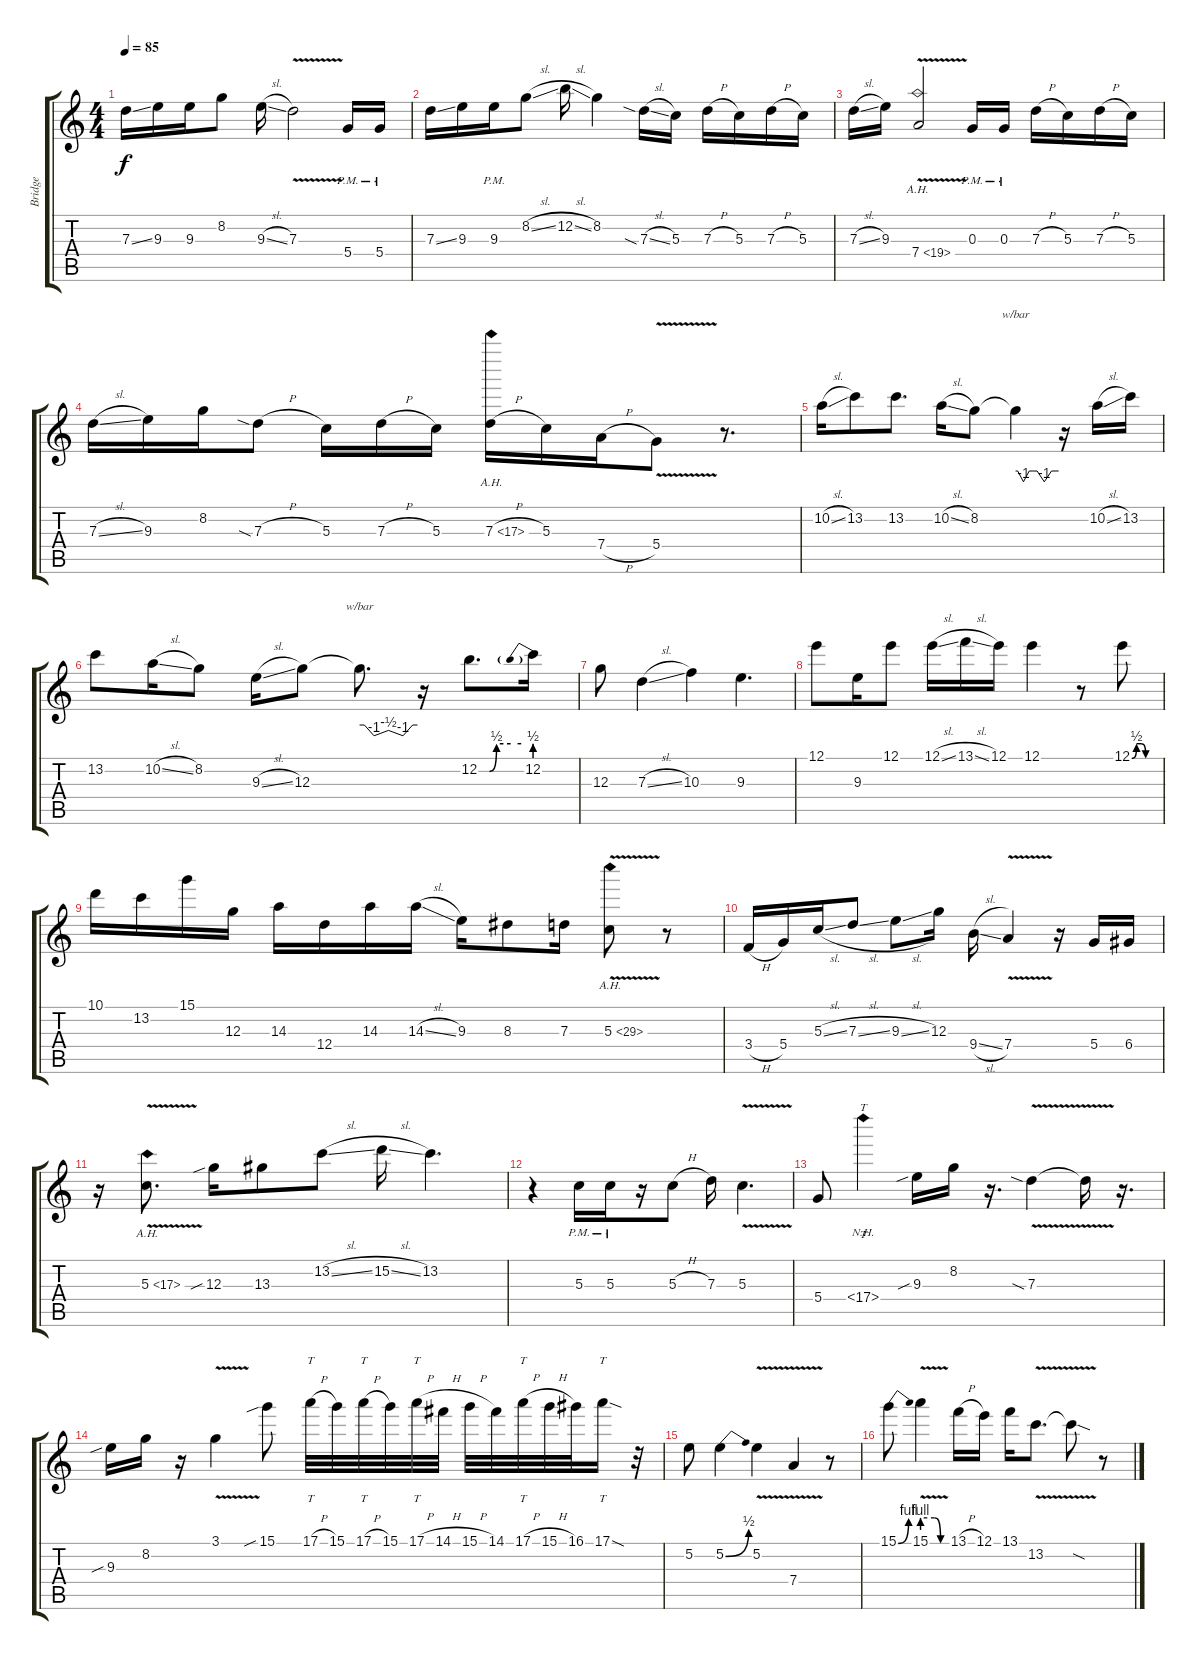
\track ("Bridge" "Bridge") {instrument overdrivenguitar}
\staff {score tabs}
\tuning (E4 B3 G3 D3 A2 E2) {hide}
\ts (4 4)
\tempo 85
\clef g2
\ks c
7.3{ss}.16{dy f} 9.3.16 9.3.16 8.2.8 9.3{sl}.16 7.3{v}.2 5.4{pm}.16 5.4{pm}.16 |
7.3{ss}.16 9.3.16 9.3{pm}.16 8.2{sl}.8 12.2{sl}.16 8.2.4 7.3{sia sl}.16 5.3.16 7.3{h}.16 5.3.16 7.3{h}.16 5.3.16 |
7.3{sl}.16 9.3.16 7.4{ah 12 v}.2 0.3{pm}.16 0.3{pm}.16 7.3{h}.16 5.3.16 7.3{h}.16 5.3.16 |
7.3{sl}.16 9.3.16 8.2.16 7.3{sia h}.8 5.3.16 7.3{h}.16 5.3.16 7.3{ah 10 h}.16 5.3.16 7.4{h}.16 5.4{v}.8 r.8{d} |
10.2{sl}.16 13.2.8 13.2.8{d} 10.2{sl}.16 8.2.8 8.2{t}.4{tbe (custom default 0 0 3 0 11 -4 19 0 24 0 30 0 40 -4 50 0 60 0)} r.16 10.2{sl}.16 13.2.16 |
13.2.8 10.2{sl}.16 8.2.8 9.3{sl}.16 12.3.8 12.3{t}.8{d tbe (custom default 0 0 5 0 15 -4 30 -2 45 -4 55 0 60 0)} r.16 12.2{be (custom 0 0 15 0 25 2 45 2 60 2)}.8{d} 12.2{be (prebend 0 2 60 2)}.16 |
12.3.8 7.3{sl}.4 10.3.4 9.3.4{d} |
12.1.8 9.3.16 12.1.8 12.1{sl}.16 13.1{sl}.16 12.1.16 12.1.4 r.8 12.1{be (custom 0 0 10 2 20 2 30 0 60 0)}.8 |
10.1.16 13.2.16 15.1.16 12.3.16 14.3.16 12.4.16 14.3.16 14.3{sl}.16 9.3.16 8.3.8 7.3.16 5.3{ah 24 v}.8 r.8 |
3.4{h}.16 5.4.16 5.3{sl}.16 7.3{sl}.8 9.3{sl}.8 12.3.16 9.4{sl}.16 7.4{v}.4 r.16 5.4.16 6.4.16 |
r.16 5.3{ah 12 v}.8{d} 12.3{sib}.16 13.3.8 13.2{sl}.8 15.2{sl}.16 13.2.4{d} |
r.4 5.3{pm}.16 5.3{pm}.16 r.16 5.3{h}.8 7.3.16 5.3{v}.4{d} |
5.4.8 17.4{nh}.4{tt} 9.3{sib}.16 8.2.16 r.16{d} 7.3{v sia}.4 7.3{t}.16 r.16{d} |
9.3{sib}.16 8.2.16 r.16 3.1{v}.4 15.1{sib}.8 17.1{h}.32{tt} 15.1.32 17.1{h}.32{tt} 15.1.32 17.1{h}.32{tt} 14.1{h}.32 15.1{h}.32 14.1.32 17.1{h}.32{tt} 15.1{h}.32 16.1.32 17.1{sod}.16{tt} r.32 |
5.2.8 5.2{be (bend 0 0 60 2)}.4 5.2{v}.4 7.4{v}.4 r.8 |
15.1{be (bend 0 0 60 4)}.8 15.1{be (custom 0 4 30 4 45 0 60 0) v}.4 13.1{h}.16 12.1.16 13.1.16 13.2{v}.8{d} 13.2{sod t}.8 r.8
